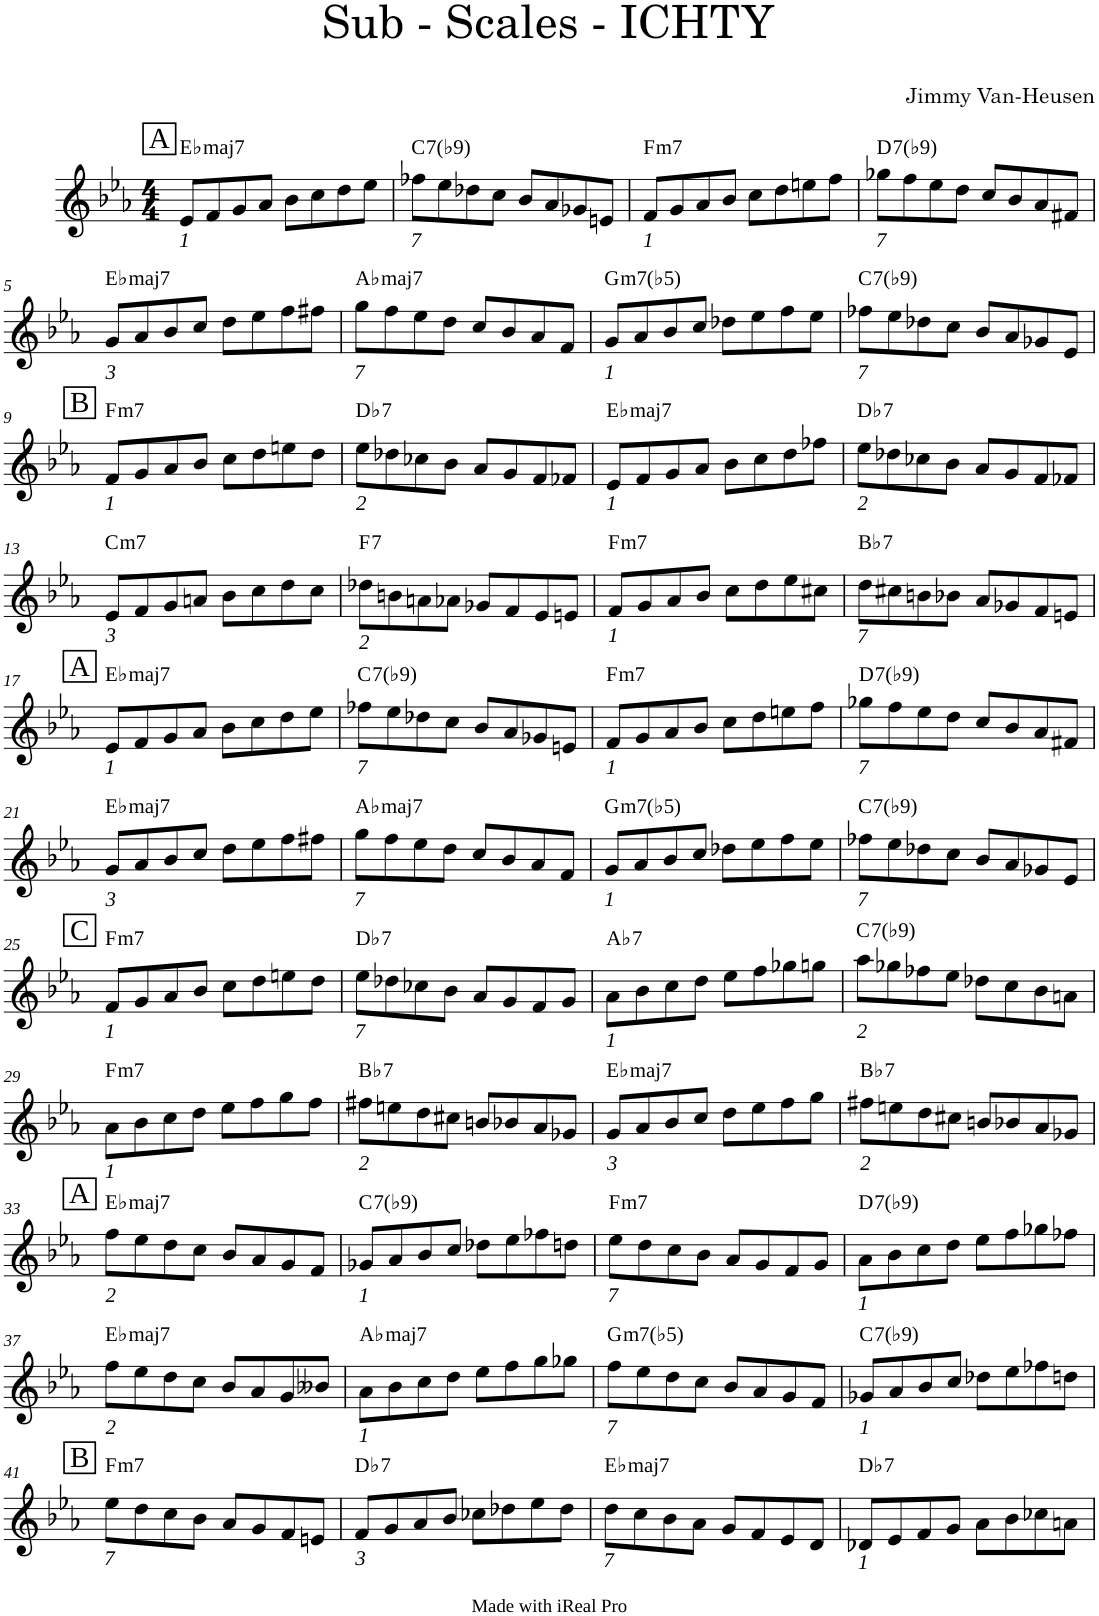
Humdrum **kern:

**kern	**harte
*part1	*part1
*staff1	*
*I"Lead sheet	*
*clefG2	*
*k[b-e-a-]	*
*E-:	*
*M4/4	*
!!LO:REH:place=s1:a:cj:fs=14:t=A
=1	=1
!LO:TX:b:i:t=1	!LO:H:kt=maj7
8e-/L	Eb:maj7
8f/	.
8g/	.
8a-/J	.
8b-\L	.
8cc\	.
8dd\	.
8ee-\J	.
=2	=2
!LO:TX:b:i:t=7	!LO:H:kt=7
8ff-X\L	C:7(b9)
8ee-\	.
8dd-X\	.
8cc\J	.
8b-/L	.
8a-/	.
8g-X/	.
8en/J	.
=3	=3
!LO:TX:b:i:t=1	!LO:H:kt=m7
8f/L	F:min7
8g/	.
8a-/	.
8b-/J	.
8cc\L	.
8dd\	.
8een\	.
8ff\J	.
=4	=4
!LO:TX:b:i:t=7	!LO:H:kt=7
8gg-X\L	D:7(b9)
8ff\	.
8ee-\	.
8dd\J	.
8cc/L	.
8b-/	.
8a-/	.
8f#X/J	.
!!LO:LB:g=z
=5	=5
!LO:TX:b:i:t=3	!LO:H:kt=maj7
8g/L	Eb:maj7
8a-/	.
8b-/	.
8cc/J	.
8dd\L	.
8ee-\	.
8ff\	.
8ff#X\J	.
=6	=6
!LO:TX:b:i:t=7	!LO:H:kt=maj7
8gg\L	Ab:maj7
8ff\	.
8ee-\	.
8dd\J	.
8cc/L	.
8b-/	.
8a-/	.
8f/J	.
=7	=7
!LO:TX:b:i:t=1	!LO:H:kt=m7(b5)
8g/L	G:hdim7
8a-/	.
8b-/	.
8cc/J	.
8dd-X\L	.
8ee-\	.
8ff\	.
8ee-\J	.
=8	=8
!LO:TX:b:i:t=7	!LO:H:kt=7
8ff-X\L	C:7(b9)
8ee-\	.
8dd-X\	.
8cc\J	.
8b-/L	.
8a-/	.
8g-X/	.
8e-/J	.
!!LO:LB:g=z
!!LO:REH:place=s1:a:cj:fs=14:t=B
=9	=9
!LO:TX:b:i:t=1	!LO:H:kt=m7
8f/L	F:min7
8g/	.
8a-/	.
8b-/J	.
8cc\L	.
8dd\	.
8een\	.
8dd\J	.
=10	=10
!LO:TX:b:i:t=2	!LO:H:kt=7
8ee-\L	Db:7
8dd-X\	.
8cc-X\	.
8b-\J	.
8a-/L	.
8g/	.
8f/	.
8f-X/J	.
=11	=11
!LO:TX:b:i:t=1	!LO:H:kt=maj7
8e-/L	Eb:maj7
8f/	.
8g/	.
8a-/J	.
8b-\L	.
8cc\	.
8dd\	.
8ff-X\J	.
=12	=12
!LO:TX:b:i:t=2	!LO:H:kt=7
8ee-\L	Db:7
8dd-X\	.
8cc-X\	.
8b-\J	.
8a-/L	.
8g/	.
8f/	.
8f-X/J	.
!!LO:LB:g=z
=13	=13
!LO:TX:b:i:t=3	!LO:H:kt=m7
8e-/L	C:min7
8f/	.
8g/	.
8an/J	.
8b-\L	.
8cc\	.
8dd\	.
8cc\J	.
=14	=14
!LO:TX:b:i:t=2	!LO:H:kt=7
8dd-X\L	F:7
8bn\	.
8an\	.
8a-X\J	.
8g-X/L	.
8f/	.
8e-/	.
8en/J	.
=15	=15
!LO:TX:b:i:t=1	!LO:H:kt=m7
8f/L	F:min7
8g/	.
8a-/	.
8b-/J	.
8cc\L	.
8dd\	.
8ee-\	.
8cc#X\J	.
=16	=16
!LO:TX:b:i:t=7	!LO:H:kt=7
8dd\L	Bb:7
8cc#X\	.
8bn\	.
8b-X\J	.
8a-/L	.
8g-X/	.
8f/	.
8en/J	.
!!LO:LB:g=z
!!LO:REH:place=s1:a:cj:fs=14:t=A
=17	=17
!LO:TX:b:i:t=1	!LO:H:kt=maj7
8e-/L	Eb:maj7
8f/	.
8g/	.
8a-/J	.
8b-\L	.
8cc\	.
8dd\	.
8ee-\J	.
=18	=18
!LO:TX:b:i:t=7	!LO:H:kt=7
8ff-X\L	C:7(b9)
8ee-\	.
8dd-X\	.
8cc\J	.
8b-/L	.
8a-/	.
8g-X/	.
8en/J	.
=19	=19
!LO:TX:b:i:t=1	!LO:H:kt=m7
8f/L	F:min7
8g/	.
8a-/	.
8b-/J	.
8cc\L	.
8dd\	.
8een\	.
8ff\J	.
=20	=20
!LO:TX:b:i:t=7	!LO:H:kt=7
8gg-X\L	D:7(b9)
8ff\	.
8ee-\	.
8dd\J	.
8cc/L	.
8b-/	.
8a-/	.
8f#X/J	.
!!LO:LB:g=z
=21	=21
!LO:TX:b:i:t=3	!LO:H:kt=maj7
8g/L	Eb:maj7
8a-/	.
8b-/	.
8cc/J	.
8dd\L	.
8ee-\	.
8ff\	.
8ff#X\J	.
=22	=22
!LO:TX:b:i:t=7	!LO:H:kt=maj7
8gg\L	Ab:maj7
8ff\	.
8ee-\	.
8dd\J	.
8cc/L	.
8b-/	.
8a-/	.
8f/J	.
=23	=23
!LO:TX:b:i:t=1	!LO:H:kt=m7(b5)
8g/L	G:hdim7
8a-/	.
8b-/	.
8cc/J	.
8dd-X\L	.
8ee-\	.
8ff\	.
8ee-\J	.
=24	=24
!LO:TX:b:i:t=7	!LO:H:kt=7
8ff-X\L	C:7(b9)
8ee-\	.
8dd-X\	.
8cc\J	.
8b-/L	.
8a-/	.
8g-X/	.
8e-/J	.
!!LO:LB:g=z
!!LO:REH:place=s1:a:cj:fs=14:t=C
=25	=25
!LO:TX:b:i:t=1	!LO:H:kt=m7
8f/L	F:min7
8g/	.
8a-/	.
8b-/J	.
8cc\L	.
8dd\	.
8een\	.
8dd\J	.
=26	=26
!LO:TX:b:i:t=7	!LO:H:kt=7
8ee-\L	Db:7
8dd-X\	.
8cc-X\	.
8b-\J	.
8a-/L	.
8g/	.
8f/	.
8g/J	.
=27	=27
!LO:TX:b:i:t=1	!LO:H:kt=7
8a-\L	Ab:7
8b-\	.
8cc\	.
8dd\J	.
8ee-\L	.
8ff\	.
8gg-X\	.
8ggn\J	.
=28	=28
!LO:TX:b:i:t=2	!LO:H:kt=7
8aa-\L	C:7(b9)
8gg-X\	.
8ff-X\	.
8ee-\J	.
8dd-X\L	.
8cc\	.
8b-\	.
8an\J	.
!!LO:LB:g=z
=29	=29
!LO:TX:b:i:t=1	!LO:H:kt=m7
8a-\L	F:min7
8b-\	.
8cc\	.
8dd\J	.
8ee-\L	.
8ff\	.
8gg\	.
8ff\J	.
=30	=30
!LO:TX:b:i:t=2	!LO:H:kt=7
8ff#X\L	Bb:7
8een\	.
8dd\	.
8cc#X\J	.
8bn/L	.
8b-X/	.
8a-/	.
8g-X/J	.
=31	=31
!LO:TX:b:i:t=3	!LO:H:kt=maj7
8g/L	Eb:maj7
8a-/	.
8b-/	.
8cc/J	.
8dd\L	.
8ee-\	.
8ff\	.
8gg\J	.
=32	=32
!LO:TX:b:i:t=2	!LO:H:kt=7
8ff#X\L	Bb:7
8een\	.
8dd\	.
8cc#X\J	.
8bn/L	.
8b-X/	.
8a-/	.
8g-X/J	.
!!LO:LB:g=z
!!LO:REH:place=s1:a:cj:fs=14:t=A
=33	=33
!LO:TX:b:i:t=2	!LO:H:kt=maj7
8ff\L	Eb:maj7
8ee-\	.
8dd\	.
8cc\J	.
8b-/L	.
8a-/	.
8g/	.
8f/J	.
=34	=34
!LO:TX:b:i:t=1	!LO:H:kt=7
8g-X/L	C:7(b9)
8a-/	.
8b-/	.
8cc/J	.
8dd-X\L	.
8ee-\	.
8ff-X\	.
8ddn\J	.
=35	=35
!LO:TX:b:i:t=7	!LO:H:kt=m7
8ee-\L	F:min7
8dd\	.
8cc\	.
8b-\J	.
8a-/L	.
8g/	.
8f/	.
8g/J	.
=36	=36
!LO:TX:b:i:t=1	!LO:H:kt=7
8a-\L	D:7(b9)
8b-\	.
8cc\	.
8dd\J	.
8ee-\L	.
8ff\	.
8gg-X\	.
8ff-X\J	.
!!LO:LB:g=z
=37	=37
!LO:TX:b:i:t=2	!LO:H:kt=maj7
8ff\L	Eb:maj7
8ee-\	.
8dd\	.
8cc\J	.
8b-/L	.
8a-/	.
8g/	.
8b--X/J	.
=38	=38
!LO:TX:b:i:t=1	!LO:H:kt=maj7
8a-\L	Ab:maj7
8b-\	.
8cc\	.
8dd\J	.
8ee-\L	.
8ff\	.
8gg\	.
8gg-X\J	.
=39	=39
!LO:TX:b:i:t=7	!LO:H:kt=m7(b5)
8ff\L	G:hdim7
8ee-\	.
8dd\	.
8cc\J	.
8b-/L	.
8a-/	.
8g/	.
8f/J	.
=40	=40
!LO:TX:b:i:t=1	!LO:H:kt=7
8g-X/L	C:7(b9)
8a-/	.
8b-/	.
8cc/J	.
8dd-X\L	.
8ee-\	.
8ff-X\	.
8ddn\J	.
!!LO:LB:g=z
!!LO:REH:place=s1:a:cj:fs=14:t=B
=41	=41
!LO:TX:b:i:t=7	!LO:H:kt=m7
8ee-\L	F:min7
8dd\	.
8cc\	.
8b-\J	.
8a-/L	.
8g/	.
8f/	.
8en/J	.
=42	=42
!LO:TX:b:i:t=3	!LO:H:kt=7
8f/L	Db:7
8g/	.
8a-/	.
8b-/J	.
8cc-X\L	.
8dd-X\	.
8ee-\	.
8dd-\J	.
=43	=43
!LO:TX:b:i:t=7	!LO:H:kt=maj7
8dd\L	Eb:maj7
8cc\	.
8b-\	.
8a-\J	.
8g/L	.
8f/	.
8e-/	.
8d/J	.
=44	=44
!LO:TX:b:i:t=1	!LO:H:kt=7
8d-X/L	Db:7
8e-/	.
8f/	.
8g/J	.
8a-\L	.
8b-\	.
8cc-X\	.
8an\J	.
=	=
*-	*-
